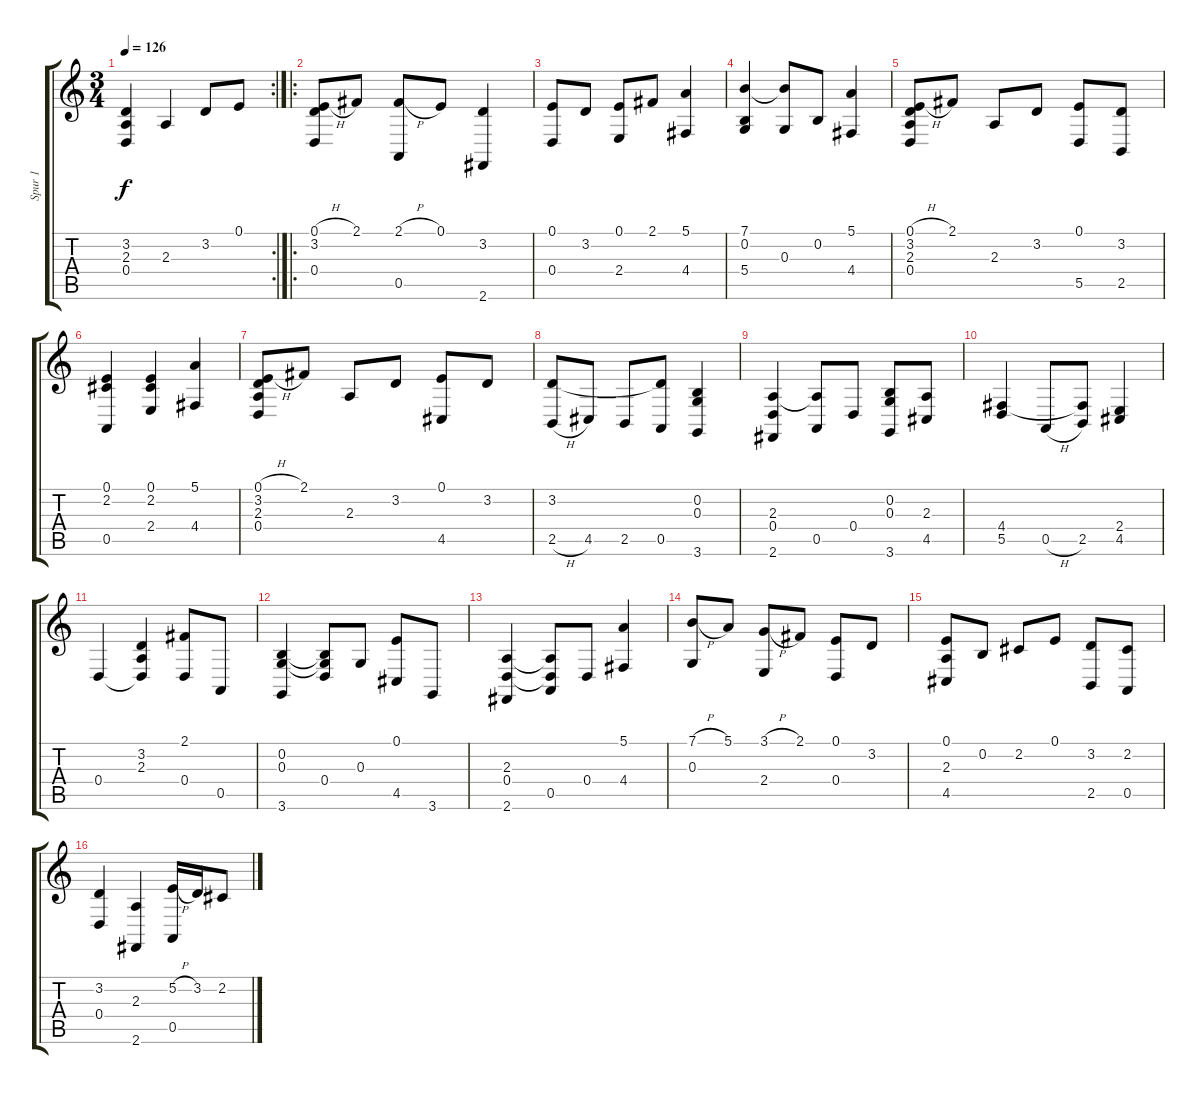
\track ("Spur 1" "Spur 1") {instrument orchestralharp}
\staff {score tabs}
\tuning (E4 B3 G3 D3 A2 E2) {hide}
\rc 2
\ts (3 4)
\tempo 126
\clef g2
\ks c
(3.2 2.3 0.4).4{dy f} 2.3.4 3.2.8 0.1.8 |
\ro
(0.1{h} 3.2 0.4).8 2.1.8 (2.1{h} 0.5).8 0.1.8 (3.2 2.6).4 |
(0.1 0.4).8 3.2.8 (0.1 2.4).8 2.1.8 (5.1 4.4).4 |
(7.1 0.2 5.4).4 (7.1{t} 0.3).8 0.2.8 (5.1 4.4).4 |
(0.1{h} 3.2 2.3 0.4).8 2.1.8 2.3.8 3.2.8 (0.1 5.5).8 (3.2 2.5).8 |
(0.1 2.2 0.5).4 (0.1 2.2 2.4).4 (5.1 4.4).4 |
(0.1{h} 3.2 2.3 0.4).8 2.1.8 2.3.8 3.2.8 (0.1 4.5).8 3.2.8 |
(3.2 2.5{h}).8 4.5.8 2.5.8 (3.2{t} 0.5).8 (0.2 0.3 3.6).4 |
(2.3 0.4 2.6).4 (2.3{t} 0.5).8 0.4.8 (0.2 0.3 3.6).8 (2.3 4.5).8 |
(4.4 5.5).4 0.5{h}.8 (4.4{t} 2.5).8 (2.4 4.5).4 |
0.4.4 (3.2 2.3 0.4{t}).4 (2.1 0.4).8 0.5.8 |
(0.2 0.3 3.6).4 (0.2{t} 0.3{t} 0.4).8 0.3.8 (0.1 4.5).8 3.6.8 |
(2.3 0.4 2.6).4 (2.3{t} 0.4{t} 0.5).8 0.4.8 (5.1 4.4).4 |
(7.1{h} 0.3).8 5.1.8 (3.1{h} 2.4).8 2.1.8 (0.1 0.4).8 3.2.8 |
(0.1 2.3 4.5).8 0.2.8 2.2.8 0.1.8 (3.2 2.5).8 (2.2 0.5).8 |
(3.2 0.4).4 (2.3 2.6).4 (5.2{h} 0.5).16 3.2.16 2.2.8
